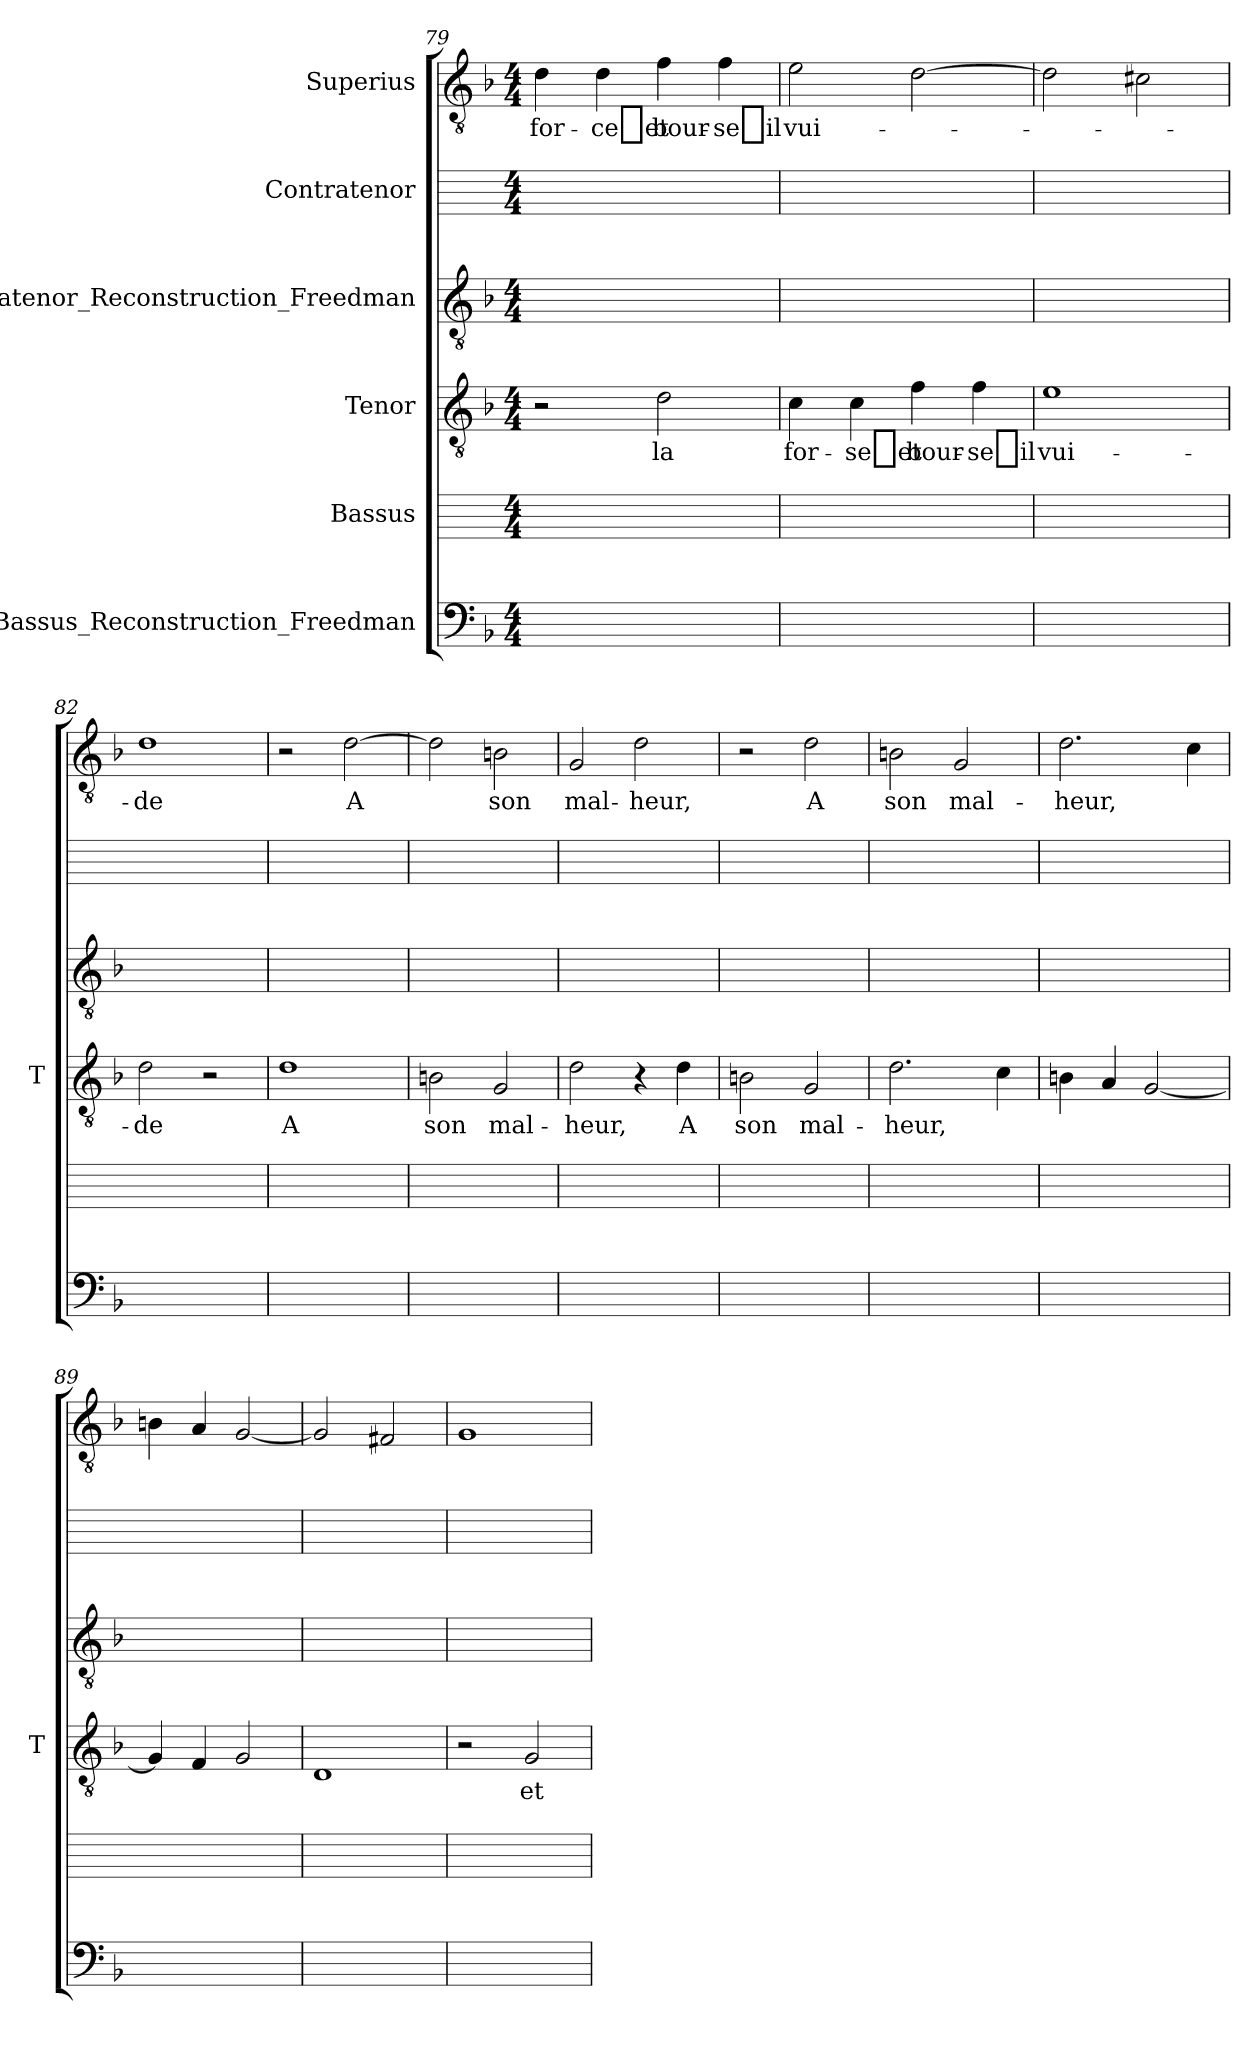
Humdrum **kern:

**kern	**kern	**kern	**text	**kern	**kern	**kern	**text
*part6	*part5	*part4	*part4	*part3	*part2	*part1	*part1
*staff6	*staff5	*staff4	*staff4	*staff3	*staff2	*staff1	*staff1
*I"Bassus_Reconstruction_Freedman	*I"Bassus	*I"Tenor	*	*I"Contratenor_Reconstruction_Freedman	*I"Contratenor	*I"Superius	*
*	*	*I'T	*	*	*	*	*
*clefF4	*	*clefGv2	*	*clefGv2	*	*clefGv2	*
*k[b-]	*	*k[b-]	*	*k[b-]	*	*k[b-]	*
*F:	*	*F:	*	*F:	*	*F:	*
*M4/4	*M4/4	*M4/4	*	*M4/4	*M4/4	*M4/4	*
=79	=79	=79	=79	=79	=79	=79	=79
1ryy	1ryy	2r	.	1ryy	1ryy	4d	for-
.	.	.	.	.	.	4d	-ce_et
.	.	2d	-la	.	.	4f	bour-
.	.	.	.	.	.	4f	-se_il
=80	=80	=80	=80	=80	=80	=80	=80
1ryy	1ryy	4c	for-	1ryy	1ryy	2e	vui-
.	.	4c	-se_et	.	.	.	.
.	.	4f	bour-	.	.	[2d	.
.	.	4f	-se_il	.	.	.	.
=81	=81	=81	=81	=81	=81	=81	=81
1ryy	1ryy	1e	vui-	1ryy	1ryy	2d]	.
.	.	.	.	.	.	2c#X	.
=82	=82	=82	=82	=82	=82	=82	=82
1ryy	1ryy	2d	-de	1ryy	1ryy	1d	-de
.	.	2r	.	.	.	.	.
=83	=83	=83	=83	=83	=83	=83	=83
1ryy	1ryy	1d	-A	1ryy	1ryy	2r	.
.	.	.	.	.	.	[2d	-A
=84	=84	=84	=84	=84	=84	=84	=84
1ryy	1ryy	2Bn	-son	1ryy	1ryy	2d]	.
.	.	2G	mal-	.	.	2B	-son
=85	=85	=85	=85	=85	=85	=85	=85
1ryy	1ryy	2d	-heur,	1ryy	1ryy	2G	mal-
.	.	4r	.	.	.	2d	-heur,
.	.	4d	-A	.	.	.	.
=86	=86	=86	=86	=86	=86	=86	=86
1ryy	1ryy	2Bn	-son	1ryy	1ryy	2r	.
.	.	2G	mal-	.	.	2d	-A
=87	=87	=87	=87	=87	=87	=87	=87
1ryy	1ryy	2.d	-heur,	1ryy	1ryy	2B	-son
.	.	.	.	.	.	2G	mal-
.	.	4c	.	.	.	.	.
=88	=88	=88	=88	=88	=88	=88	=88
1ryy	1ryy	4Bn	.	1ryy	1ryy	2.d	-heur,
.	.	4A	.	.	.	.	.
.	.	[2G	.	.	.	.	.
.	.	.	.	.	.	4c	.
=89	=89	=89	=89	=89	=89	=89	=89
1ryy	1ryy	4G]	.	1ryy	1ryy	4B	.
.	.	4F	.	.	.	4A	.
.	.	2G	.	.	.	[2G	.
=90	=90	=90	=90	=90	=90	=90	=90
1ryy	1ryy	1D	.	1ryy	1ryy	2G]	.
.	.	.	.	.	.	2F#X	.
=91	=91	=91	=91	=91	=91	=91	=91
1ryy	1ryy	2r	.	1ryy	1ryy	1G	.
.	.	2G	-et	.	.	.	.
=	=	=	=	=	=	=	=
*-	*-	*-	*-	*-	*-	*-	*-
